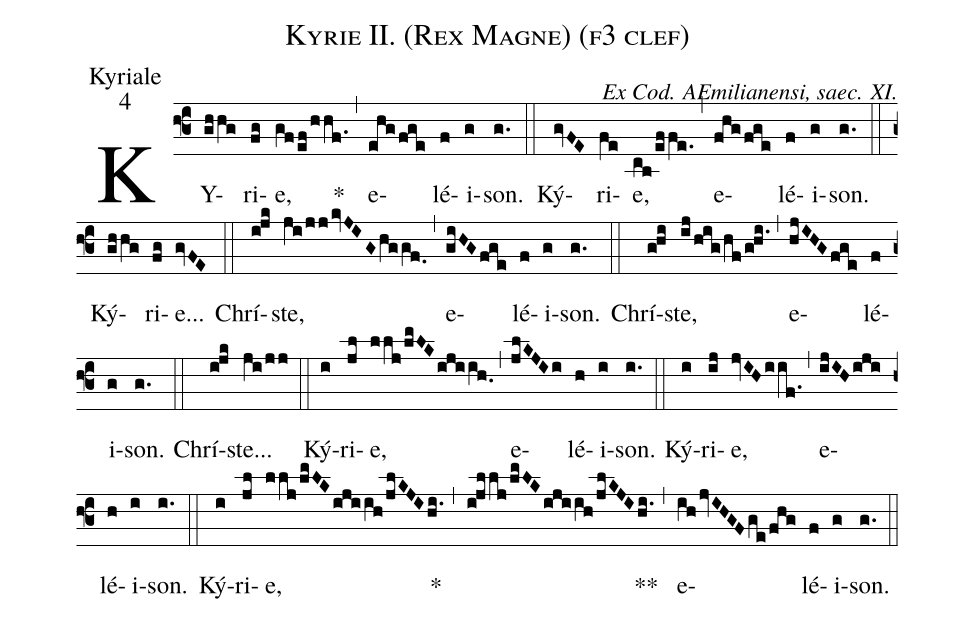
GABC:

name:Kyrie II. (Rex Magne) (f3 clef);
office-part:Kyriale;
mode:4;
commentary:Ex Cod. AEmilianensi, saec. XI.;
%%
(f3) KY(ghhg)ri(fg)e,(gf/ef/hhf.1) *(,) e(ehg/fge)lé(f)i(g)son.(g.) (::)
Ký(gvFE)ri(fe)e,(cb/effe.) (,) e(fhg/fge)lé(f)i(g)son.(g.) (::)
Ký(ghhg)ri(fg)e...(gvFE) (::)
Chrí(i!jk)ste,(ji/jj/kvJIG/hggf.0) (,) e(giHG/fge)lé(f)i(g)son.(g.) (::)
Chrí(g!hi)ste,(ij/hig/hf/g!hi.) (,) e(hjIHG/fge)lé(f)i(g)son.(g.) (::)
Chrí(i!jk)ste...(ji/jj) (::)
Ký(i)ri(jl)e,(llj/lmLK/ijiih.0) (,) e(jlKJIi)lé(h)i(i)son.(i.) (::)
Ký(i)ri(ij)e,(jvIH/iif.) (,) e(ijIHiji)lé(h)i(i)son.(i.) (::)
Ký(i)ri(jl)e,(llj/lmLK/ijiih/jlKJIhi.) *(,) (i!jllj/lmLK/ijiih/jlKJI/hi.) **(,) e(ih/jvIHGF/ge/fhg)lé(f)i(g)son.(g.) (::)
